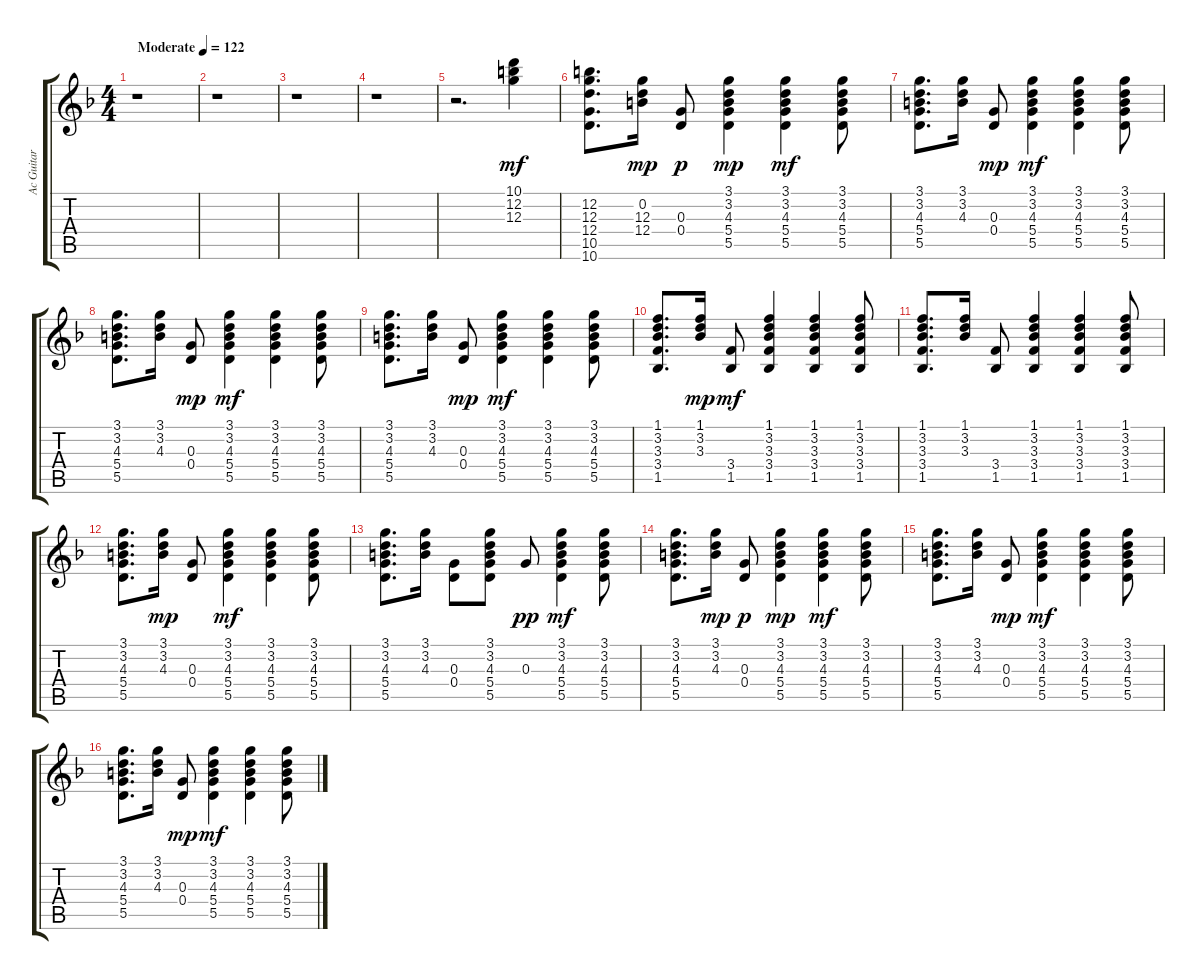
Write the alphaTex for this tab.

\track ("Ac Guitar" "Ac Guitar") {instrument acousticguitarnylon}
\staff {score tabs}
\tuning (E4 B3 G3 D3 A2 E2) {hide}
\ts (4 4)
\tempo (122 "Moderate")
\clef g2
\ks f
r.1{dy mf instrument acousticguitarnylon} |
r.1 |
r.1 |
r.1 |
r.2{d} (10.1 12.2 12.3).4 |
(12.2 12.3 12.4 10.5 10.6).8{d} (0.2 12.3 12.4).16{dy mp} (0.3 0.4).8{dy p} (3.1 3.2 4.3 5.4 5.5).4{dy mp} (3.1 3.2 4.3 5.4 5.5).4{dy mf} (3.1 3.2 4.3 5.4 5.5).8 |
(3.1 3.2 4.3 5.4 5.5).8{d} (3.1 3.2 4.3).16 (0.3 0.4).8{dy mp} (3.1 3.2 4.3 5.4 5.5).4{dy mf} (3.1 3.2 4.3 5.4 5.5).4 (3.1 3.2 4.3 5.4 5.5).8 |
(3.1 3.2 4.3 5.4 5.5).8{d} (3.1 3.2 4.3).16 (0.3 0.4).8{dy mp} (3.1 3.2 4.3 5.4 5.5).4{dy mf} (3.1 3.2 4.3 5.4 5.5).4 (3.1 3.2 4.3 5.4 5.5).8 |
(3.1 3.2 4.3 5.4 5.5).8{d} (3.1 3.2 4.3).16 (0.3 0.4).8{dy mp} (3.1 3.2 4.3 5.4 5.5).4{dy mf} (3.1 3.2 4.3 5.4 5.5).4 (3.1 3.2 4.3 5.4 5.5).8 |
(1.1 3.2 3.3 3.4 1.5).8{d} (1.1 3.2 3.3).16{dy mp} (3.4 1.5).8{dy mf} (1.1 3.2 3.3 3.4 1.5).4 (1.1 3.2 3.3 3.4 1.5).4 (1.1 3.2 3.3 3.4 1.5).8 |
(1.1 3.2 3.3 3.4 1.5).8{d} (1.1 3.2 3.3).16 (3.4 1.5).8 (1.1 3.2 3.3 3.4 1.5).4 (1.1 3.2 3.3 3.4 1.5).4 (1.1 3.2 3.3 3.4 1.5).8 |
(3.1 3.2 4.3 5.4 5.5).8{d} (3.1 3.2 4.3).16{dy mp} (0.3 0.4).8 (3.1 3.2 4.3 5.4 5.5).4{dy mf} (3.1 3.2 4.3 5.4 5.5).4 (3.1 3.2 4.3 5.4 5.5).8 |
(3.1 3.2 4.3 5.4 5.5).8{d} (3.1 3.2 4.3).16 (0.3 0.4).8 (3.1 3.2 4.3 5.4 5.5).8 0.3.8{dy pp} (3.1 3.2 4.3 5.4 5.5).4{dy mf} (3.1 3.2 4.3 5.4 5.5).8 |
(3.1 3.2 4.3 5.4 5.5).8{d} (3.1 3.2 4.3).16{dy mp} (0.3 0.4).8{dy p} (3.1 3.2 4.3 5.4 5.5).4{dy mp} (3.1 3.2 4.3 5.4 5.5).4{dy mf} (3.1 3.2 4.3 5.4 5.5).8 |
(3.1 3.2 4.3 5.4 5.5).8{d} (3.1 3.2 4.3).16 (0.3 0.4).8{dy mp} (3.1 3.2 4.3 5.4 5.5).4{dy mf} (3.1 3.2 4.3 5.4 5.5).4 (3.1 3.2 4.3 5.4 5.5).8 |
(3.1 3.2 4.3 5.4 5.5).8{d} (3.1 3.2 4.3).16 (0.3 0.4).8{dy mp} (3.1 3.2 4.3 5.4 5.5).4{dy mf} (3.1 3.2 4.3 5.4 5.5).4 (3.1 3.2 4.3 5.4 5.5).8
